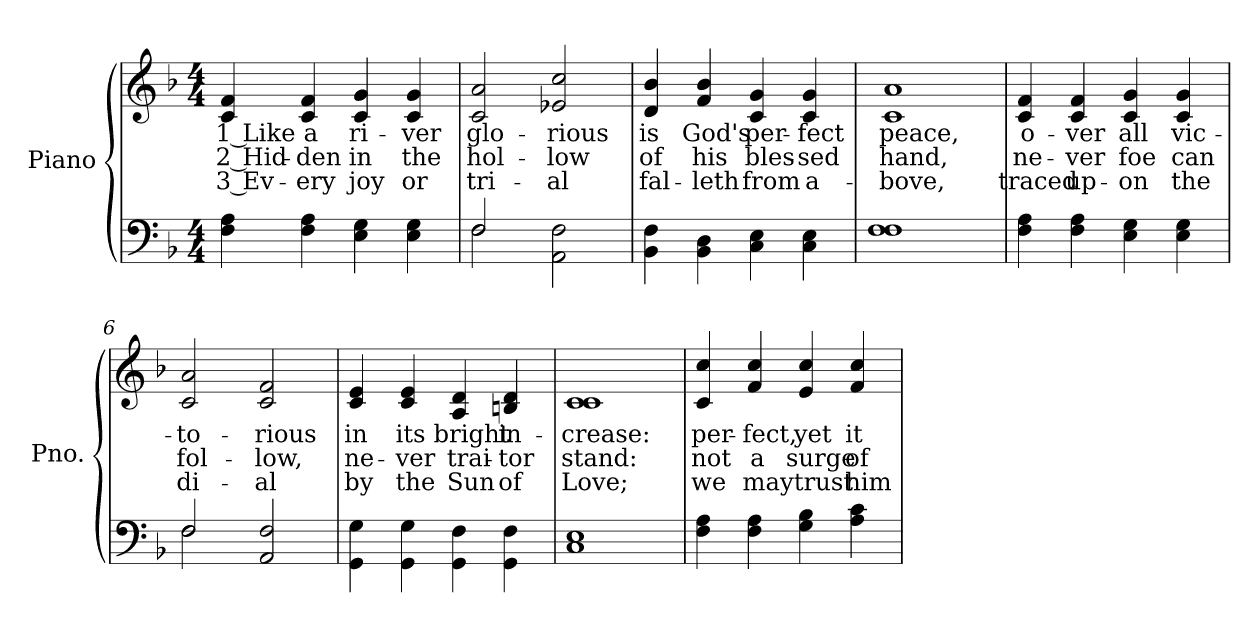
**kern	**kern	**text	**text	**text
*part2	*part1	*part1	*part1	*part1
*staff2	*staff1	*staff1	*staff1	*staff1
*I"Piano	*I"Piano	*	*	*
*I'Pno.	*I'Pno.	*	*	*
!!LO:PB:g=z
*clefF4	*clefG2	*	*	*
*k[b-]	*k[b-]	*	*	*
*F:	*F:	*	*	*
*M4/4	*M4/4	*	*	*
=1	=1	=1	=1	=1
!	!	!LO:LY:b:color=#000000	!LO:LY:b:color=#000000	!LO:LY:b:color=#000000
4Fi\ 4Ai	4ci/ 4fi	1 Like	2 Hid-	3 Ev-
!	!	!LO:LY:b:color=#000000	!LO:LY:b:color=#000000	!LO:LY:b:color=#000000
4Fi\ 4Ai	4ci/ 4fi	a	-den	-ery
!	!	!LO:LY:b:color=#000000	!LO:LY:b:color=#000000	!LO:LY:b:color=#000000
4Ei\ 4Gi	4ci/ 4gi	ri-	in	joy
!	!	!LO:LY:b:color=#000000	!LO:LY:b:color=#000000	!LO:LY:b:color=#000000
4Ei\ 4Gi	4ci/ 4gi	-ver	the	or
=2	=2	=2	=2	=2
*^	*	*	*	*
!	!	!	!LO:LY:b:color=#000000	!LO:LY:b:color=#000000	!LO:LY:b:color=#000000
2Fi/	2Fi\	2ci/ 2ai	glo-	hol-	tri-
!	!	!	!LO:LY:b:color=#000000	!LO:LY:b:color=#000000	!LO:LY:b:color=#000000
2AAi\ 2Fi	2ryy	2e-Xi/ 2cci	-rious	-low	-al
*v	*v	*	*	*	*
=3	=3	=3	=3	=3
*^	*	*	*	*
!	!	!	!LO:LY:b:color=#000000	!LO:LY:b:color=#000000	!LO:LY:b:color=#000000
*v	*v	*	*	*	*
4BB-i\ 4Fi	4di/ 4b-i	is	of	fal-
!	!	!LO:LY:b:color=#000000	!LO:LY:b:color=#000000	!LO:LY:b:color=#000000
4BB-i\ 4Di	4fi/ 4b-i	God's	his	-leth
!	!	!LO:LY:b:color=#000000	!LO:LY:b:color=#000000	!LO:LY:b:color=#000000
4Ci\ 4Ei	4ci/ 4gi	per-	bles-	from
!	!	!LO:LY:b:color=#000000	!LO:LY:b:color=#000000	!LO:LY:b:color=#000000
4Ci\ 4Ei	4ci/ 4gi	-fect	-sed	a-
=4	=4	=4	=4	=4
!	!	!LO:LY:b:color=#000000	!LO:LY:b:color=#000000	!LO:LY:b:color=#000000
1Fi 1Fi	1ci 1ai	peace,	hand,	-bove,
=5	=5	=5	=5	=5
!	!	!LO:LY:b:color=#000000	!LO:LY:b:color=#000000	!LO:LY:b:color=#000000
4Fi\ 4Ai	4ci/ 4fi	o-	ne-	traced
!	!	!LO:LY:b:color=#000000	!LO:LY:b:color=#000000	!LO:LY:b:color=#000000
4Fi\ 4Ai	4ci/ 4fi	-ver	-ver	up-
!	!	!LO:LY:b:color=#000000	!LO:LY:b:color=#000000	!LO:LY:b:color=#000000
4Ei\ 4Gi	4ci/ 4gi	all	foe	-on
!	!	!LO:LY:b:color=#000000	!LO:LY:b:color=#000000	!LO:LY:b:color=#000000
4Ei\ 4Gi	4ci/ 4gi	vic-	can	the
!!LO:LB:g=z
=6	=6	=6	=6	=6
*^	*	*	*	*
!	!	!	!LO:LY:b:color=#000000	!LO:LY:b:color=#000000	!LO:LY:b:color=#000000
2Fi/	2Fi\	2ci/ 2ai	-to-	fol-	di-
!	!	!	!LO:LY:b:color=#000000	!LO:LY:b:color=#000000	!LO:LY:b:color=#000000
2AAi/ 2Fi	2ryy	2ci/ 2fi	-rious	-low,	-al
*v	*v	*	*	*	*
=7	=7	=7	=7	=7
*^	*	*	*	*
!	!	!	!LO:LY:b:color=#000000	!LO:LY:b:color=#000000	!LO:LY:b:color=#000000
*v	*v	*	*	*	*
4GGi\ 4Gi	4ci/ 4ei	in	ne-	by
!	!	!LO:LY:b:color=#000000	!LO:LY:b:color=#000000	!LO:LY:b:color=#000000
4GGi\ 4Gi	4ci/ 4ei	its	-ver	the
!	!	!LO:LY:b:color=#000000	!LO:LY:b:color=#000000	!LO:LY:b:color=#000000
4GGi\ 4Fi	4Ai/ 4di	bright	trai-	Sun
!	!	!LO:LY:b:color=#000000	!LO:LY:b:color=#000000	!LO:LY:b:color=#000000
4GGi\ 4Fi	4Bni/ 4di	in-	-tor	of
=8	=8	=8	=8	=8
!	!	!LO:LY:b:color=#000000	!LO:LY:b:color=#000000	!LO:LY:b:color=#000000
1Ci 1Ei	1ci 1ci	-crease:	stand:	Love;
=9	=9	=9	=9	=9
!	!	!LO:LY:b:color=#000000	!LO:LY:b:color=#000000	!LO:LY:b:color=#000000
4Fi\ 4Ai	4ci/ 4cci	per-	not	we
!	!	!LO:LY:b:color=#000000	!LO:LY:b:color=#000000	!LO:LY:b:color=#000000
4Fi\ 4Ai	4fi/ 4cci	-fect,	a	may
!	!	!LO:LY:b:color=#000000	!LO:LY:b:color=#000000	!LO:LY:b:color=#000000
4Gi\ 4B-i	4ei/ 4cci	yet	surge	trust
!	!	!LO:LY:b:color=#000000	!LO:LY:b:color=#000000	!LO:LY:b:color=#000000
4Ai\ 4ci	4fi/ 4cci	it	of	him
=	=	=	=	=
*-	*-	*-	*-	*-
